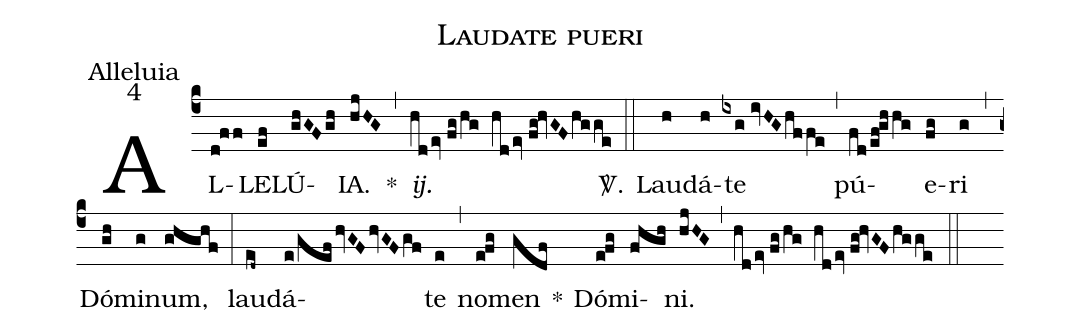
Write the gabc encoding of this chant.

name:Laudate pueri;
office-part:Alleluia;
mode:4;
%%
(c4) AL(d!ff)LE(ef)LÚ(ghGF/gh)IA.(hjHG) *(,) <i>ij.</i>(hdev//fg/hg hdev//fg!hvGF/hgge) <sp>V/</sp>.(::) Lau(h)dá(h)te(ixg//ivHG/hffe) (,) pú(fd/ef!ghhg)e(fg)ri(g) (,) Dó(gh)mi(g)num,(ghghf) (:) lau(ed~)dá(e/gef/hvGF/hvGF/gf)te(e) (,) no(e!fg)men(gdf) *() Dó(e!fg)mi(fhgh)ni.(hjHG) (,) (hdev//fg/hg hdev//fg!hvGF/hgge) (::)
